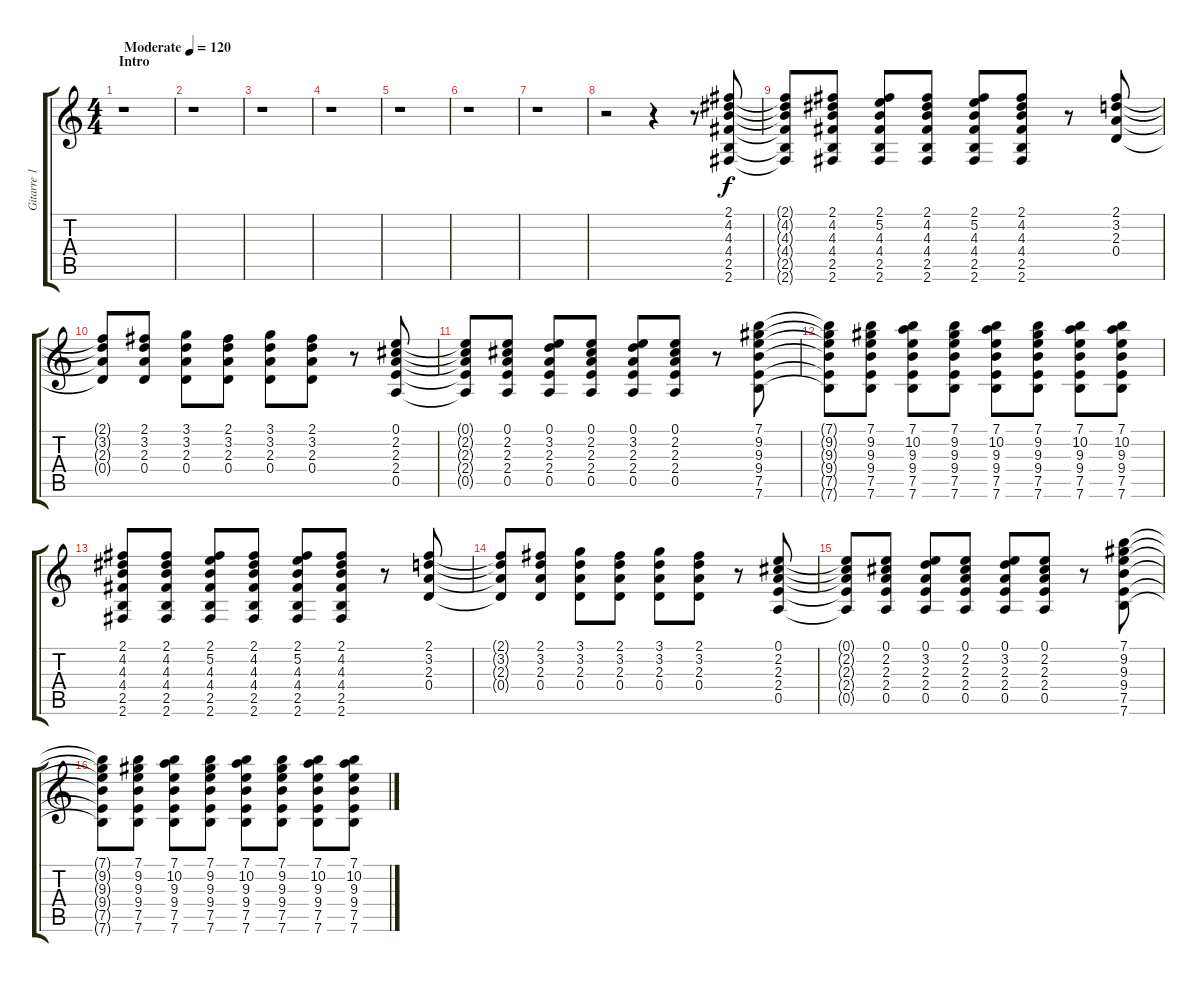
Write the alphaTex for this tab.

\track ("Gitarre 1" "Gitarre 1") {instrument overdrivenguitar}
\staff {score tabs}
\tuning (E4 B3 G3 D3 A2 E2) {hide}
\ts (4 4)
\section ("" "Intro")
\tempo (120 "Moderate")
\clef g2
\ks c
r.1{dy f instrument overdrivenguitar} |
r.1 |
r.1 |
r.1 |
r.1 |
r.1 |
r.1 |
r.2 r.4 r.8 (2.1 4.2 4.3 4.4 2.5 2.6).8 |
(2.1{t} 4.2{t} 4.3{t} 4.4{t} 2.5{t} 2.6{t}).8 (2.1 4.2 4.3 4.4 2.5 2.6).8 (2.1 5.2 4.3 4.4 2.5 2.6).8 (2.1 4.2 4.3 4.4 2.5 2.6).8 (2.1 5.2 4.3 4.4 2.5 2.6).8 (2.1 4.2 4.3 4.4 2.5 2.6).8 r.8 (2.1 3.2 2.3 0.4).8 |
(2.1{t} 3.2{t} 2.3{t} 0.4{t}).8 (2.1 3.2 2.3 0.4).8 (3.1 3.2 2.3 0.4).8 (2.1 3.2 2.3 0.4).8 (3.1 3.2 2.3 0.4).8 (2.1 3.2 2.3 0.4).8 r.8 (0.1 2.2 2.3 2.4 0.5).8 |
(0.1{t} 2.2{t} 2.3{t} 2.4{t} 0.5{t}).8 (0.1 2.2 2.3 2.4 0.5).8 (0.1 3.2 2.3 2.4 0.5).8 (0.1 2.2 2.3 2.4 0.5).8 (0.1 3.2 2.3 2.4 0.5).8 (0.1 2.2 2.3 2.4 0.5).8 r.8 (7.1 9.2 9.3 9.4 7.5 7.6).8 |
(7.1{t} 9.2{t} 9.3{t} 9.4{t} 7.5{t} 7.6{t}).8 (7.1 9.2 9.3 9.4 7.5 7.6).8 (7.1 10.2 9.3 9.4 7.5 7.6).8 (7.1 9.2 9.3 9.4 7.5 7.6).8 (7.1 10.2 9.3 9.4 7.5 7.6).8 (7.1 9.2 9.3 9.4 7.5 7.6).8 (7.1 10.2 9.3 9.4 7.5 7.6).8 (7.1 10.2 9.3 9.4 7.5 7.6).8 |
(2.1 4.2 4.3 4.4 2.5 2.6).8 (2.1 4.2 4.3 4.4 2.5 2.6).8 (2.1 5.2 4.3 4.4 2.5 2.6).8 (2.1 4.2 4.3 4.4 2.5 2.6).8 (2.1 5.2 4.3 4.4 2.5 2.6).8 (2.1 4.2 4.3 4.4 2.5 2.6).8 r.8 (2.1 3.2 2.3 0.4).8 |
(2.1{t} 3.2{t} 2.3{t} 0.4{t}).8 (2.1 3.2 2.3 0.4).8 (3.1 3.2 2.3 0.4).8 (2.1 3.2 2.3 0.4).8 (3.1 3.2 2.3 0.4).8 (2.1 3.2 2.3 0.4).8 r.8 (0.1 2.2 2.3 2.4 0.5).8 |
(0.1{t} 2.2{t} 2.3{t} 2.4{t} 0.5{t}).8 (0.1 2.2 2.3 2.4 0.5).8 (0.1 3.2 2.3 2.4 0.5).8 (0.1 2.2 2.3 2.4 0.5).8 (0.1 3.2 2.3 2.4 0.5).8 (0.1 2.2 2.3 2.4 0.5).8 r.8 (7.1 9.2 9.3 9.4 7.5 7.6).8 |
(7.1{t} 9.2{t} 9.3{t} 9.4{t} 7.5{t} 7.6{t}).8 (7.1 9.2 9.3 9.4 7.5 7.6).8 (7.1 10.2 9.3 9.4 7.5 7.6).8 (7.1 9.2 9.3 9.4 7.5 7.6).8 (7.1 10.2 9.3 9.4 7.5 7.6).8 (7.1 9.2 9.3 9.4 7.5 7.6).8 (7.1 10.2 9.3 9.4 7.5 7.6).8 (7.1 10.2 9.3 9.4 7.5 7.6).8
